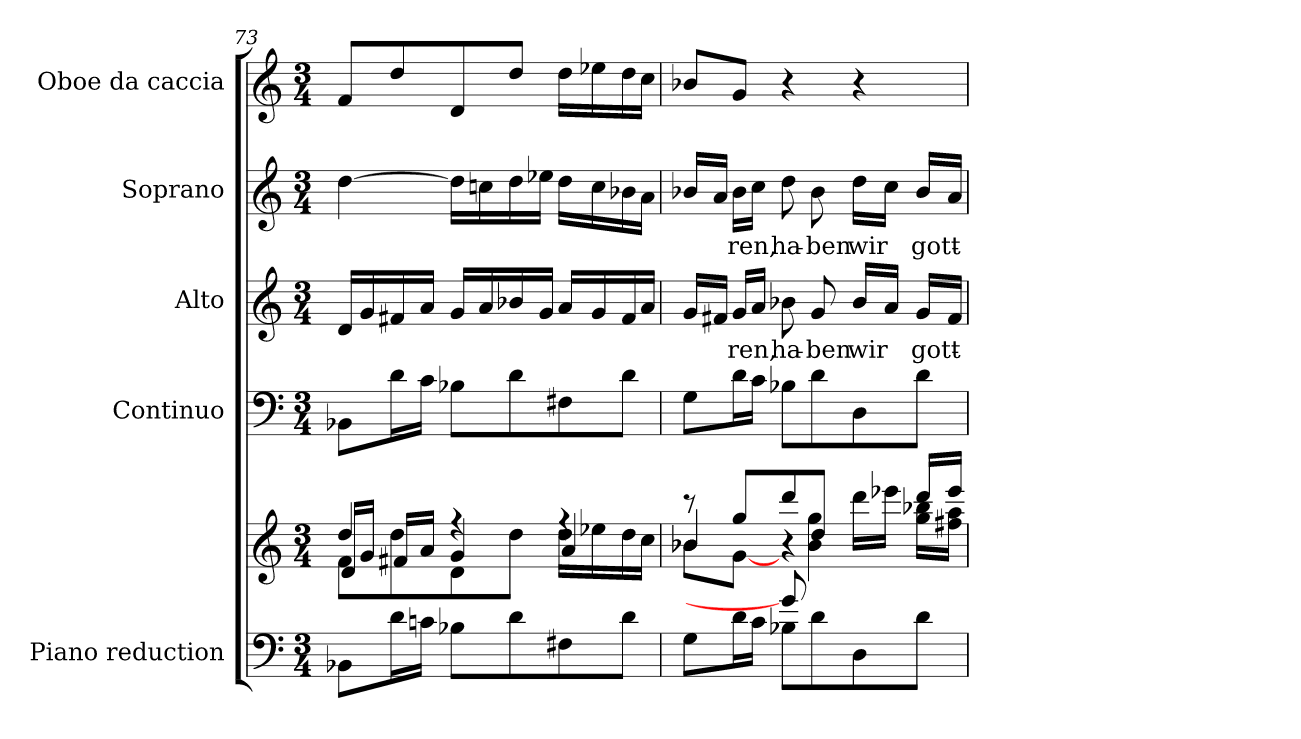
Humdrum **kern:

**kern	**kern	**kern	**kern	**text	**kern	**text	**kern
*part5	*part5	*part4	*part3	*part3	*part2	*part2	*part1
*staff6	*staff5	*staff4	*staff3	*staff3	*staff2	*staff2	*staff1
*I"Piano reduction	*	*I"Continuo	*I"Alto	*	*I"Soprano	*	*I"Oboe da caccia
*I'Pno	*	*	*	*	*	*	*I'Ob
*clefF4	*clefG2	*clefF4	*clefG2	*	*clefG2	*	*clefG2
*k[]	*k[]	*k[]	*k[]	*	*k[]	*	*k[]
*M3/4	*M3/4	*M3/4	*M3/4	*	*M3/4	*	*M3/4
=73	=73	=73	=73	=73	=73	=73	=73
*	*^	*	*	*	*	*	*
*	*	*^	*	*	*	*	*	*
8BB-X\L	4dd/	8f\L	16d/LL	8BB-X\L	16d/LL	.	[4dd\	.	8f/L
.	.	.	16g/JJ	.	16g/	.	.	.	.
16d\L	.	8dd\	16f#X/LL	16d\L	16f#X/	.	.	.	8dd/
16cn\JJ	.	.	16a/JJ	16c\JJ	16a/JJ	.	.	.	.
8B-X\L	4rff	8d\	4g/	8B-X\L	16g/LL	.	16dd\LL]	.	8d/
.	.	.	.	.	16a/	.	16ccn\	.	.
8d\	.	8dd\J	.	8d\	16b-X/	.	16dd\	.	8dd/J
.	.	.	.	.	16g/JJ	.	16ee-X\JJ	.	.
8F#X\	4rff	16dd\LL	4a/	8F#X\	16a/LL	.	16dd\LL	.	16dd\LL
.	.	16ee-X\	.	.	16g/	.	16cc\	.	16ee-X\
8d\J	.	16dd\	.	8d\J	16f#/	.	16b-X\	.	16dd\
.	.	16cc\JJ	.	.	16a/JJ	.	16a\JJ	.	16cc\JJ
!!LO:LB:g=z
=74	=74	=74	=74	=74	=74	=74	=74	=74	=74
*^	*	*	*	*	*	*	*	*	*
4ryy	8G\L	8rccc	8b-X\L	4b-X/	8G\L	16g/LL	.	16b-X/LL	.	8b-X/L
.	.	.	.	.	.	16f#X/JJ	.	16a/JJ	.	.
!	!	!	!	!	!	!	!LO:LY:b	!	!LO:LY:b	!
.	16d\L	8gg/L	[8g\J	.	16d\L	16g/LL	-ren,	16b-\LL	-ren,	8g/J
.	16c\JJ	.	.	.	16c\JJ	16a/JJ	.	16cc\JJ	.	.
!	!	!	!	!	!	!	!LO:LY:b	!	!LO:LY:b	!
8g/]	8B-X\L	8ddd/	4r	8ryy	8B-X\L	8b-X\	ha-	8dd\	ha-	4r
!	!	!	!	!	!	!	!LO:LY:b	!	!LO:LY:b	!
4ryy	8d\	8dd/J	.	4b-\ 4gg\	8d\	8g/	-ben	8b-\	-ben	.
!	!	!	!	!	!	!	!LO:LY:b	!	!LO:LY:b	!
.	8D\	16ddd\LL	8ryy	.	8D\	16b-/LL	wir	16dd\LL	wir	4r
.	.	16eee-X\JJ	.	.	.	16a/JJ	.	16cc\JJ	.	.
!	!	!	!	!	!	!	!LO:LY:b	!	!LO:LY:b	!
8ryy	8d\J	16ddd/LL	16gg\ 16bb-X\LL	8ryy	8d\J	16g/LL	gott-	16b-/LL	gott-	.
.	.	16eee-/JJ	16ff#X\ 16aa\JJ	.	.	16f#/JJ	.	16a/JJ	.	.
*v	*v	*	*	*	*	*	*	*	*	*
*	*v	*v	*v	*	*	*	*	*	*
=	=	=	=	=	=	=	=
*-	*-	*-	*-	*-	*-	*-	*-
